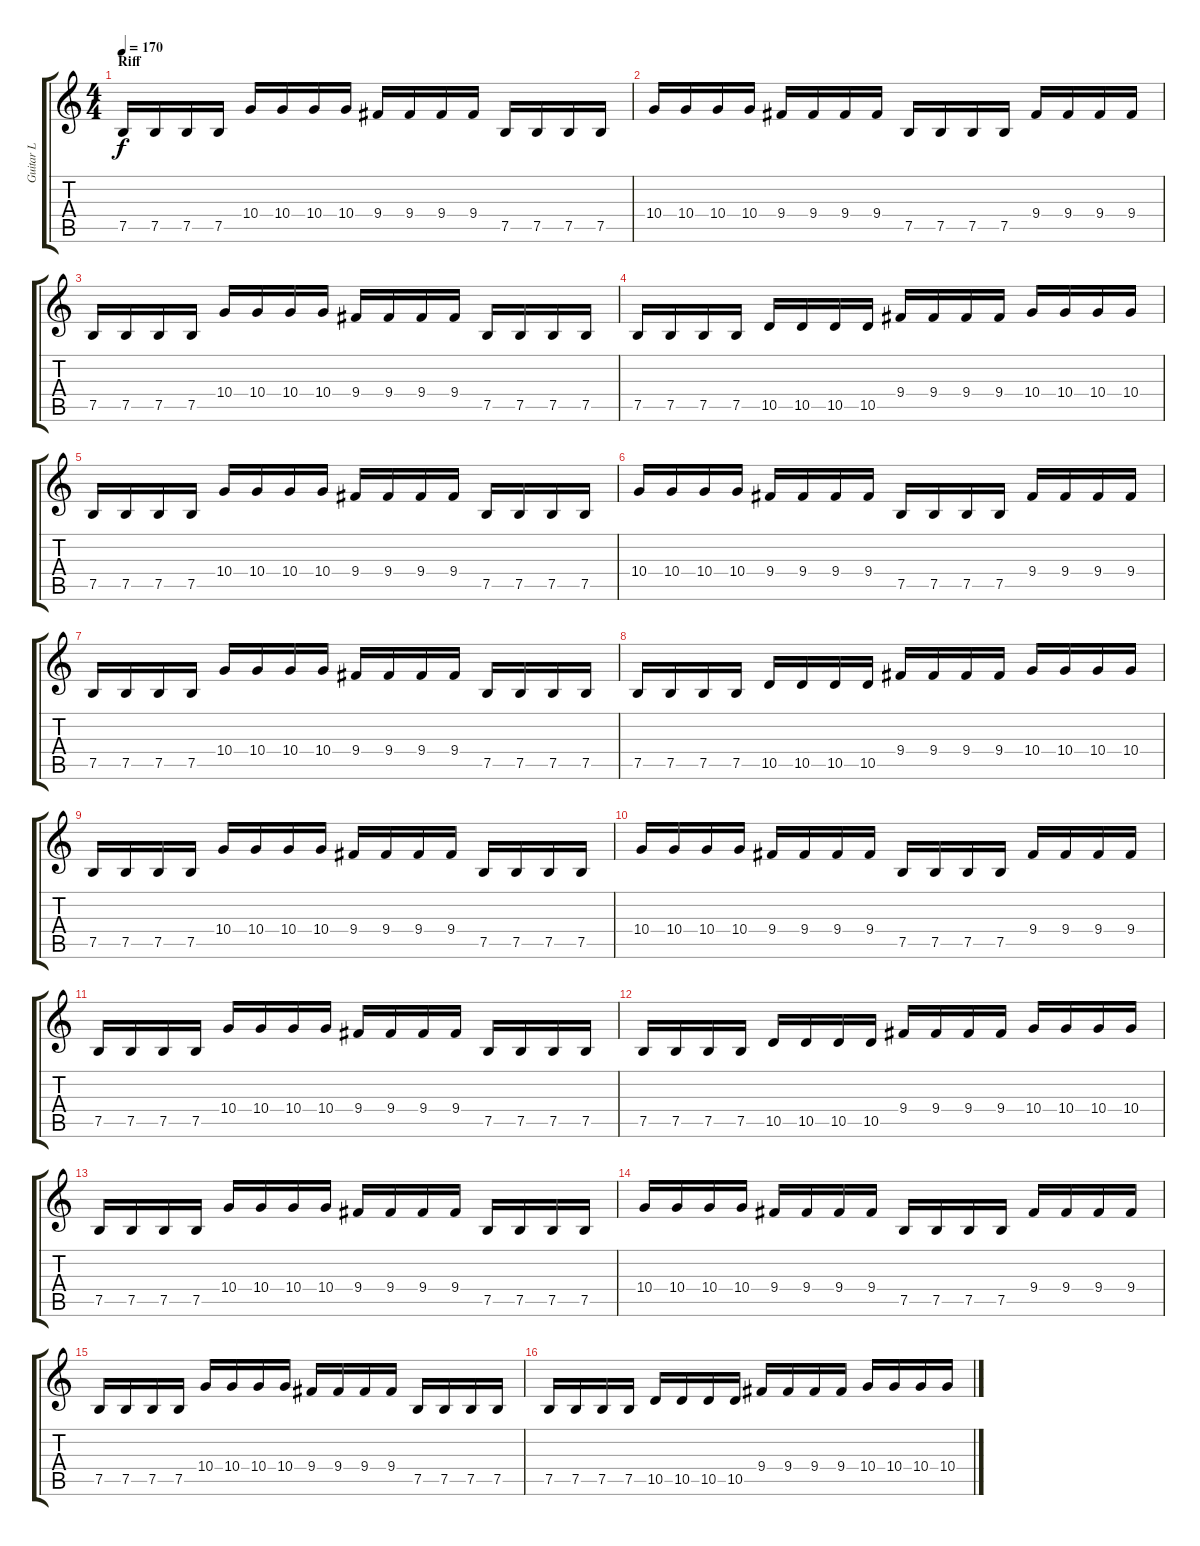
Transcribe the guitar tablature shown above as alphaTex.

\track ("Guitar L" "Guitar L") {instrument distortionguitar}
\staff {score tabs}
\tuning (B3 Gb3 D3 A2 E2 B1) {hide}
\ts (4 4)
\section ("" "Riff")
\tempo 170
\clef g2
\ks c
7.5.16{dy f} 7.5.16 7.5.16 7.5.16 10.4.16 10.4.16 10.4.16 10.4.16 9.4.16 9.4.16 9.4.16 9.4.16 7.5.16 7.5.16 7.5.16 7.5.16 |
10.4.16 10.4.16 10.4.16 10.4.16 9.4.16 9.4.16 9.4.16 9.4.16 7.5.16 7.5.16 7.5.16 7.5.16 9.4.16 9.4.16 9.4.16 9.4.16 |
7.5.16 7.5.16 7.5.16 7.5.16 10.4.16 10.4.16 10.4.16 10.4.16 9.4.16 9.4.16 9.4.16 9.4.16 7.5.16 7.5.16 7.5.16 7.5.16 |
7.5.16 7.5.16 7.5.16 7.5.16 10.5.16 10.5.16 10.5.16 10.5.16 9.4.16 9.4.16 9.4.16 9.4.16 10.4.16 10.4.16 10.4.16 10.4.16 |
7.5.16 7.5.16 7.5.16 7.5.16 10.4.16 10.4.16 10.4.16 10.4.16 9.4.16 9.4.16 9.4.16 9.4.16 7.5.16 7.5.16 7.5.16 7.5.16 |
10.4.16 10.4.16 10.4.16 10.4.16 9.4.16 9.4.16 9.4.16 9.4.16 7.5.16 7.5.16 7.5.16 7.5.16 9.4.16 9.4.16 9.4.16 9.4.16 |
7.5.16 7.5.16 7.5.16 7.5.16 10.4.16 10.4.16 10.4.16 10.4.16 9.4.16 9.4.16 9.4.16 9.4.16 7.5.16 7.5.16 7.5.16 7.5.16 |
7.5.16 7.5.16 7.5.16 7.5.16 10.5.16 10.5.16 10.5.16 10.5.16 9.4.16 9.4.16 9.4.16 9.4.16 10.4.16 10.4.16 10.4.16 10.4.16 |
7.5.16 7.5.16 7.5.16 7.5.16 10.4.16 10.4.16 10.4.16 10.4.16 9.4.16 9.4.16 9.4.16 9.4.16 7.5.16 7.5.16 7.5.16 7.5.16 |
10.4.16 10.4.16 10.4.16 10.4.16 9.4.16 9.4.16 9.4.16 9.4.16 7.5.16 7.5.16 7.5.16 7.5.16 9.4.16 9.4.16 9.4.16 9.4.16 |
7.5.16 7.5.16 7.5.16 7.5.16 10.4.16 10.4.16 10.4.16 10.4.16 9.4.16 9.4.16 9.4.16 9.4.16 7.5.16 7.5.16 7.5.16 7.5.16 |
7.5.16 7.5.16 7.5.16 7.5.16 10.5.16 10.5.16 10.5.16 10.5.16 9.4.16 9.4.16 9.4.16 9.4.16 10.4.16 10.4.16 10.4.16 10.4.16 |
7.5.16 7.5.16 7.5.16 7.5.16 10.4.16 10.4.16 10.4.16 10.4.16 9.4.16 9.4.16 9.4.16 9.4.16 7.5.16 7.5.16 7.5.16 7.5.16 |
10.4.16 10.4.16 10.4.16 10.4.16 9.4.16 9.4.16 9.4.16 9.4.16 7.5.16 7.5.16 7.5.16 7.5.16 9.4.16 9.4.16 9.4.16 9.4.16 |
7.5.16 7.5.16 7.5.16 7.5.16 10.4.16 10.4.16 10.4.16 10.4.16 9.4.16 9.4.16 9.4.16 9.4.16 7.5.16 7.5.16 7.5.16 7.5.16 |
7.5.16 7.5.16 7.5.16 7.5.16 10.5.16 10.5.16 10.5.16 10.5.16 9.4.16 9.4.16 9.4.16 9.4.16 10.4.16 10.4.16 10.4.16 10.4.16
